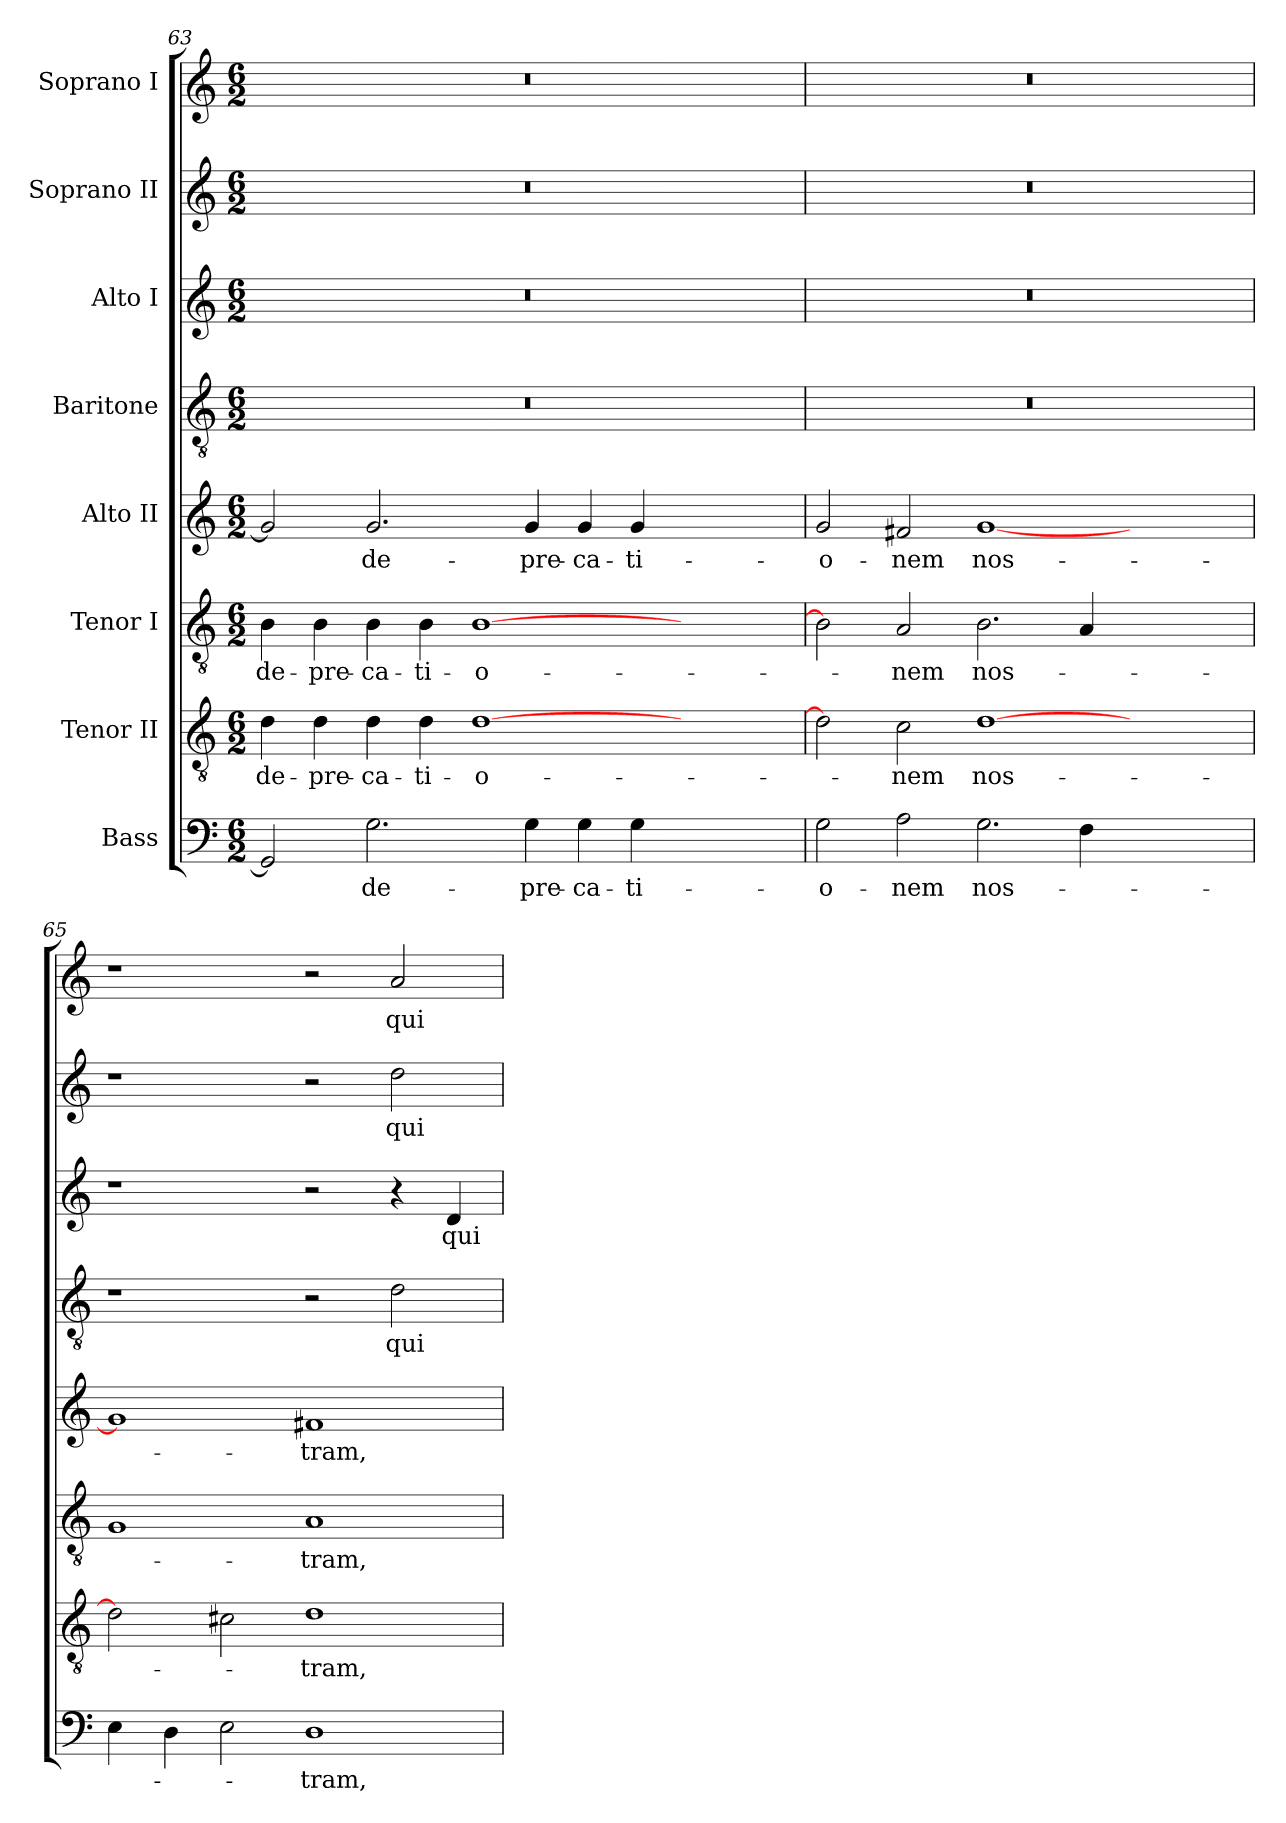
**kern	**text	**kern	**text	**kern	**text	**kern	**text	**kern	**text	**kern	**text	**kern	**text	**kern	**text
*part8	*part8	*part7	*part7	*part6	*part6	*part5	*part5	*part4	*part4	*part3	*part3	*part2	*part2	*part1	*part1
*staff8	*staff8	*staff7	*staff7	*staff6	*staff6	*staff5	*staff5	*staff4	*staff4	*staff3	*staff3	*staff2	*staff2	*staff1	*staff1
*I"Bass	*	*I"Tenor II	*	*I"Tenor I	*	*I"Alto II	*	*I"Baritone	*	*I"Alto I	*	*I"Soprano II	*	*I"Soprano I	*
!!LO:PB:g=z
*clefF4	*	*clefGv2	*	*clefGv2	*	*clefG2	*	*clefGv2	*	*clefG2	*	*clefG2	*	*clefG2	*
*ITrd7c12	*	*ITrd7c12	*	*ITrd7c12	*	*	*	*ITrd7c12	*	*	*	*	*	*	*
*k[]	*	*k[]	*	*k[]	*	*k[]	*	*k[]	*	*k[]	*	*k[]	*	*k[]	*
*C:	*	*C:	*	*C:	*	*C:	*	*C:	*	*C:	*	*C:	*	*C:	*
*M6/2	*	*M6/2	*	*M6/2	*	*M6/2	*	*M6/2	*	*M6/2	*	*M6/2	*	*M6/2	*
=63	=63	=63	=63	=63	=63	=63	=63	=63	=63	=63	=63	=63	=63	=63	=63
!	!	!	!LO:LY:b:color=#000000	!	!	!	!	!	!	!	!	!	!	!	!
!	!	!	!	!	!LO:LY:b:color=#000000	!	!	!LO:N:vis=1	!	!LO:N:vis=1	!	!LO:N:vis=1	!	!LO:N:vis=1	!
2GGGi/]	.	4Di\	de-	4BBi\	de-	2gi/]	.	0.r	.	0.r	.	0.r	.	0.r	.
!	!	!	!LO:LY:b:color=#000000	!	!	!	!	!	!	!	!	!	!	!	!
!	!	!	!	!	!LO:LY:b:color=#000000	!	!	!	!	!	!	!	!	!	!
.	.	4Di\	-pre-	4BBi\	-pre-	.	.	.	.	.	.	.	.	.	.
!	!LO:LY:b:color=#000000	!	!	!	!	!	!	!	!	!	!	!	!	!	!
!	!	!	!LO:LY:b:color=#000000	!	!	!	!	!	!	!	!	!	!	!	!
!	!	!	!	!	!LO:LY:b:color=#000000	!	!	!	!	!	!	!	!	!	!
!	!	!	!	!	!	!	!LO:LY:b:color=#000000	!	!	!	!	!	!	!	!
2.GGi\	de-	4Di\	-ca-	4BBi\	-ca-	2.gi/	de-	.	.	.	.	.	.	.	.
!	!	!	!LO:LY:b:color=#000000	!	!	!	!	!	!	!	!	!	!	!	!
!	!	!	!	!	!LO:LY:b:color=#000000	!	!	!	!	!	!	!	!	!	!
.	.	4Di\	-ti-	4BBi\	-ti-	.	.	.	.	.	.	.	.	.	.
!	!	!	!LO:LY:b:color=#000000	!	!	!	!	!	!	!	!	!	!	!	!
!	!	!	!	!	!LO:LY:b:color=#000000	!	!	!	!	!	!	!	!	!	!
.	.	[>1Di	-o-	[>1BBi	-o-	.	.	.	.	.	.	.	.	.	.
!	!LO:LY:b:color=#000000	!	!	!	!	!	!	!	!	!	!	!	!	!	!
!	!	!	!	!	!	!	!LO:LY:b:color=#000000	!	!	!	!	!	!	!	!
4GGi\	-pre-	.	.	.	.	4gi/	-pre-	.	.	.	.	.	.	.	.
!	!LO:LY:b:color=#000000	!	!	!	!	!	!	!	!	!	!	!	!	!	!
!	!	!	!	!	!	!	!LO:LY:b:color=#000000	!	!	!	!	!	!	!	!
4GGi\	-ca-	.	.	.	.	4gi/	-ca-	.	.	.	.	.	.	.	.
!	!LO:LY:b:color=#000000	!	!	!	!	!	!	!	!	!	!	!	!	!	!
!	!	!	!	!	!	!	!LO:LY:b:color=#000000	!	!	!	!	!	!	!	!
4GGi\	-ti-	.	.	.	.	4gi/	-ti-	.	.	.	.	.	.	.	.
1ryy	.	1ryy	.	1ryy	.	1ryy	.	.	.	.	.	.	.	.	.
=64	=64	=64	=64	=64	=64	=64	=64	=64	=64	=64	=64	=64	=64	=64	=64
!	!LO:LY:b:color=#000000	!	!	!	!	!	!	!	!	!	!	!	!	!	!
!	!	!	!	!	!	!	!LO:LY:b:color=#000000	!LO:N:vis=1	!	!LO:N:vis=1	!	!LO:N:vis=1	!	!LO:N:vis=1	!
2GGi\	-o-	2Di\]	.	2BBi\]	.	2gi/	-o-	0.r	.	0.r	.	0.r	.	0.r	.
!	!LO:LY:b:color=#000000	!	!	!	!	!	!	!	!	!	!	!	!	!	!
!	!	!	!LO:LY:b:color=#000000	!	!	!	!	!	!	!	!	!	!	!	!
!	!	!	!	!	!LO:LY:b:color=#000000	!	!	!	!	!	!	!	!	!	!
!	!	!	!	!	!	!	!LO:LY:b:color=#000000	!	!	!	!	!	!	!	!
2AAi\	-nem	2Ci\	-nem	2AAi/	-nem	2f#Xi/	-nem	.	.	.	.	.	.	.	.
!	!LO:LY:b:color=#000000	!	!	!	!	!	!	!	!	!	!	!	!	!	!
!	!	!	!LO:LY:b:color=#000000	!	!	!	!	!	!	!	!	!	!	!	!
!	!	!	!	!	!LO:LY:b:color=#000000	!	!	!	!	!	!	!	!	!	!
!	!	!	!	!	!	!	!LO:LY:b:color=#000000	!	!	!	!	!	!	!	!
2.GGi\	nos-	[>1Di	nos-	2.BBi\	nos-	[<1gi	nos-	.	.	.	.	.	.	.	.
4FFi\	.	.	.	4AAi/	.	.	.	.	.	.	.	.	.	.	.
1ryy	.	1ryy	.	1ryy	.	1ryy	.	.	.	.	.	.	.	.	.
=65	=65	=65	=65	=65	=65	=65	=65	=65	=65	=65	=65	=65	=65	=65	=65
4EEi\	.	2Di\]	.	1GGi	.	1gi]	.	1r	.	1r	.	1r	.	1r	.
4DDi\	.	.	.	.	.	.	.	.	.	.	.	.	.	.	.
2EEi\	.	2C#Xi\	.	.	.	.	.	.	.	.	.	.	.	.	.
!	!LO:LY:b:color=#000000	!	!	!	!	!	!	!	!	!	!	!	!	!	!
!	!	!	!LO:LY:b:color=#000000	!	!	!	!	!	!	!	!	!	!	!	!
!	!	!	!	!	!LO:LY:b:color=#000000	!	!	!	!	!	!	!	!	!	!
!	!	!	!	!	!	!	!LO:LY:b:color=#000000	!	!	!	!	!	!	!	!
1DDi	-tram,	1Di	-tram,	1AAi	-tram,	1f#Xi	-tram,	2r	.	2r	.	2r	.	2r	.
!	!	!	!	!	!	!	!	!	!LO:LY:b:color=#000000	!	!	!	!	!	!
!	!	!	!	!	!	!	!	!	!	!	!	!	!LO:LY:b:color=#000000	!	!
!	!	!	!	!	!	!	!	!	!	!	!	!	!	!	!LO:LY:b:color=#000000
.	.	.	.	.	.	.	.	2Di\	qui	4r	.	2ddi\	qui	2ai/	qui
!	!	!	!	!	!	!	!	!	!	!	!LO:LY:b:color=#000000	!	!	!	!
.	.	.	.	.	.	.	.	.	.	4di/	qui	.	.	.	.
=	=	=	=	=	=	=	=	=	=	=	=	=	=	=	=
*-	*-	*-	*-	*-	*-	*-	*-	*-	*-	*-	*-	*-	*-	*-	*-
